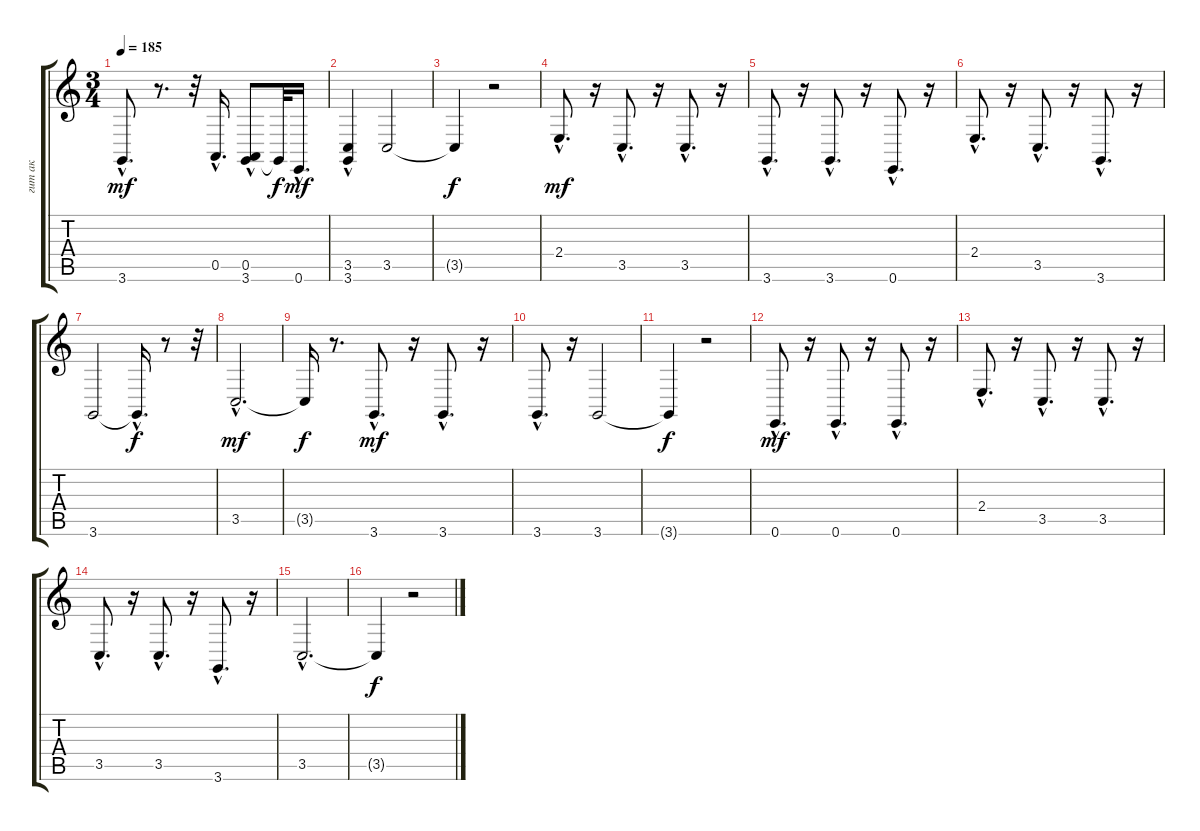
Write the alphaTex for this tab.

\track ("гит ак" "гит ак") {instrument voiceoohs}
\staff {score tabs}
\tuning (E4 B3 G3 D3 A2 E2) {hide}
\ts (3 4)
\tempo 185
\clef g2
\ks c
3.6{hac}.8{d dy mf} r.8{d} r.32 0.5{hac}.16{d} (0.5{hac} 3.6).8 3.6{t}.32{dy f} 0.6{hac}.16{d dy mf} |
(3.5{hac} 3.6).4 3.5.2 |
3.5{t}.4{dy f} r.2 |
2.4{hac}.8{d dy mf} r.16 3.5{hac}.8{d} r.16 3.5{hac}.8{d} r.16 |
3.6{hac}.8{d} r.16 3.6{hac}.8{d} r.16 0.6{hac}.8{d} r.16 |
2.4{hac}.8{d} r.16 3.5{hac}.8{d} r.16 3.6{hac}.8{d} r.16 |
3.6.2 3.6{hac t}.16{d dy f} r.8 r.32 |
3.5{hac}.2{d dy mf} |
3.5{t}.16{dy f} r.8{d} 3.6{hac}.8{d dy mf} r.16 3.6{hac}.8{d} r.16 |
3.6{hac}.8{d} r.16 3.6.2 |
3.6{t}.4{dy f} r.2 |
0.6{hac}.8{d dy mf} r.16 0.6{hac}.8{d} r.16 0.6{hac}.8{d} r.16 |
2.4{hac}.8{d} r.16 3.5{hac}.8{d} r.16 3.5{hac}.8{d} r.16 |
3.5{hac}.8{d} r.16 3.5{hac}.8{d} r.16 3.6{hac}.8{d} r.16 |
3.5{hac}.2{d} |
3.5{t}.4{dy f} r.2
